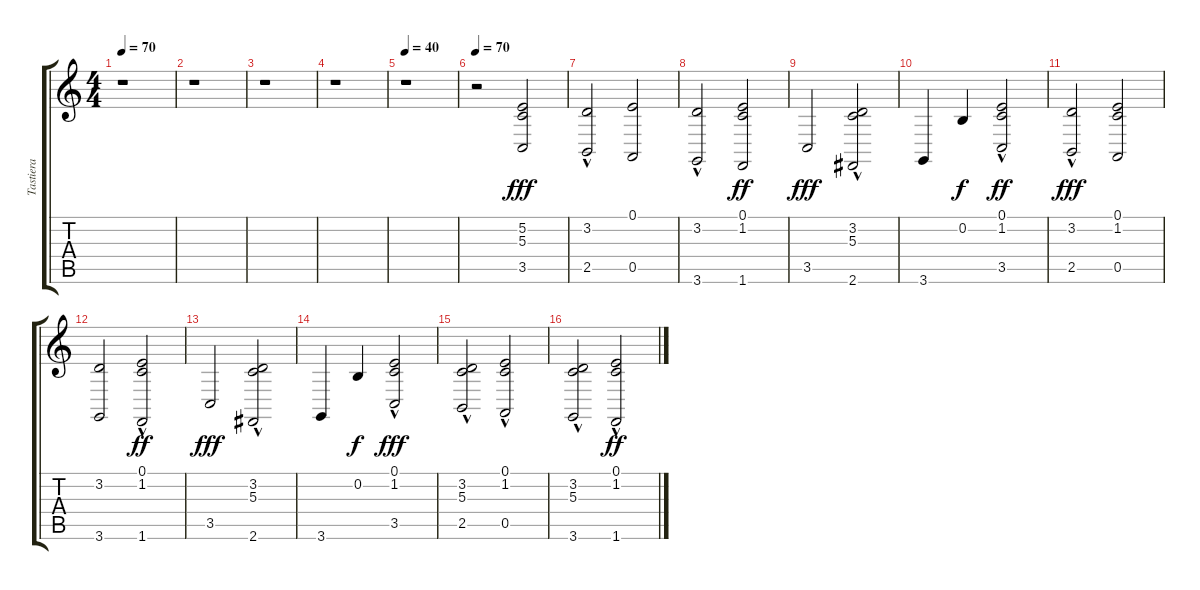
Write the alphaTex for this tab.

\track ("Tastiera" "Tastiera") {instrument stringensemble2}
\staff {score tabs}
\tuning (E4 B3 G3 D3 A2 E2) {hide}
\ts (4 4)
\tempo 70
\clef g2
\ks c
r.1{dy fff instrument stringensemble2} |
r.1 |
r.1 |
r.1 |
\tempo 40
r.1 |
\tempo 70
r.2 (5.2 5.3 3.5).2 |
(3.2{hac} 2.5).2 (0.1 0.5).2 |
(3.2{hac} 3.6).2 (0.1 1.2 1.6).2{dy ff} |
3.5.2{dy fff} (3.2{hac} 5.3{hac} 2.6{hac}).2 |
3.6.4 0.2.4{dy f} (0.1 1.2{hac} 3.5).2{dy ff} |
(3.2{hac} 2.5).2{dy fff} (0.1 1.2 0.5).2 |
(3.2 3.6).2 (0.1{hac} 1.2{hac} 1.6).2{dy ff} |
3.5.2{dy fff} (3.2 5.3{hac} 2.6).2 |
3.6.4 0.2.4{dy f} (0.1 1.2{hac} 3.5).2{dy fff} |
(3.2{hac} 5.3{hac} 2.5).2 (0.1{hac} 1.2{hac} 0.5).2 |
(3.2{hac} 5.3 3.6).2 (0.1{hac} 1.2{hac} 1.6).2{dy ff}
